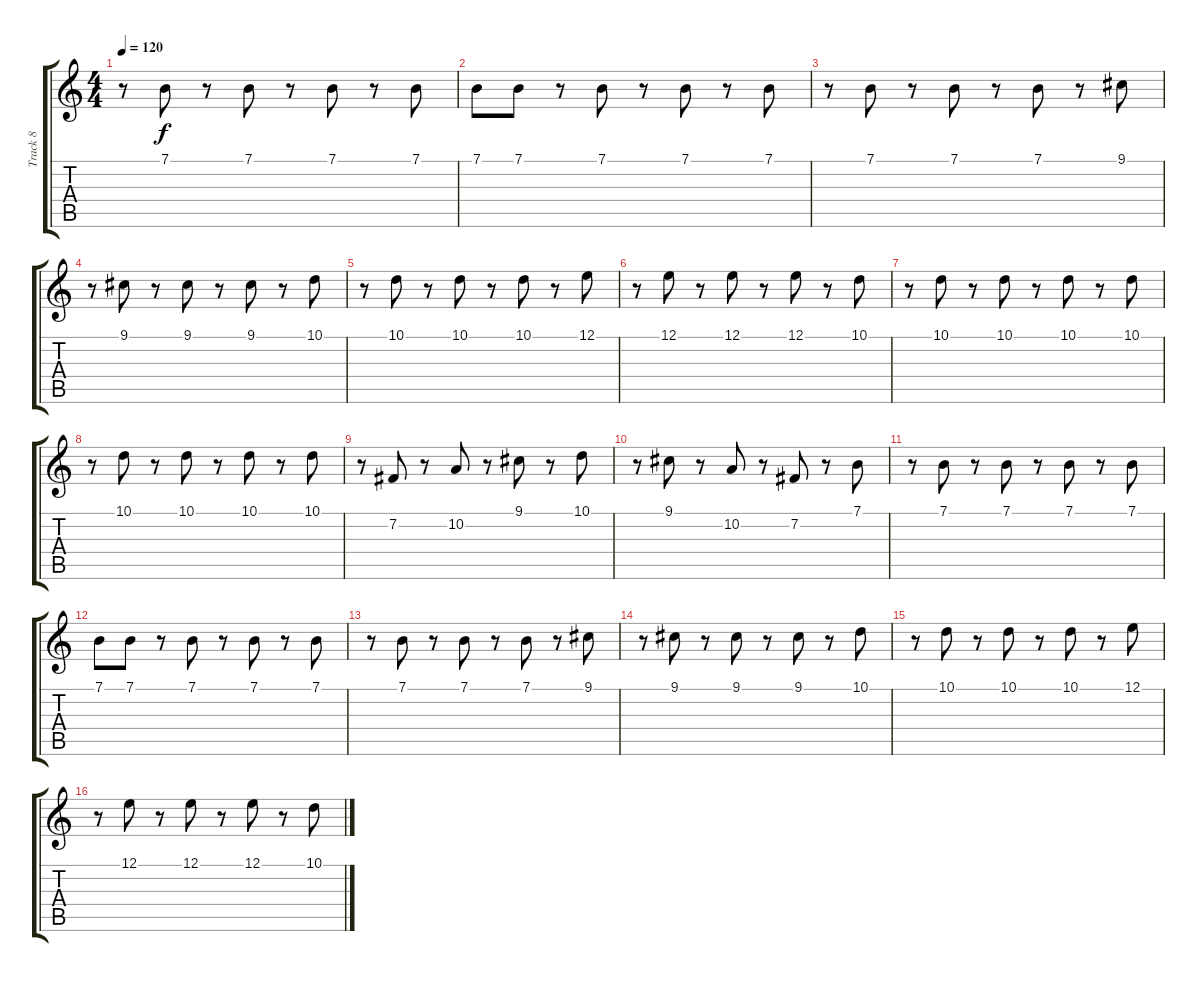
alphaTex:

\track ("Track 8" "Track 8") {instrument lead3calliope}
\staff {score tabs}
\tuning (E4 B3 G3 D3 A2 E2) {hide}
\ts (4 4)
\tempo 120
\clef g2
\ks c
r.8{dy f} 7.1.8 r.8 7.1.8 r.8 7.1.8 r.8 7.1.8 |
7.1.8 7.1.8 r.8 7.1.8 r.8 7.1.8 r.8 7.1.8 |
r.8 7.1.8 r.8 7.1.8 r.8 7.1.8 r.8 9.1.8 |
r.8 9.1.8 r.8 9.1.8 r.8 9.1.8 r.8 10.1.8 |
r.8 10.1.8 r.8 10.1.8 r.8 10.1.8 r.8 12.1.8 |
r.8 12.1.8 r.8 12.1.8 r.8 12.1.8 r.8 10.1.8 |
r.8 10.1.8 r.8 10.1.8 r.8 10.1.8 r.8 10.1.8 |
r.8 10.1.8 r.8 10.1.8 r.8 10.1.8 r.8 10.1.8 |
r.8 7.2.8 r.8 10.2.8 r.8 9.1.8 r.8 10.1.8 |
r.8 9.1.8 r.8 10.2.8 r.8 7.2.8 r.8 7.1.8 |
r.8 7.1.8 r.8 7.1.8 r.8 7.1.8 r.8 7.1.8 |
7.1.8 7.1.8 r.8 7.1.8 r.8 7.1.8 r.8 7.1.8 |
r.8 7.1.8 r.8 7.1.8 r.8 7.1.8 r.8 9.1.8 |
r.8 9.1.8 r.8 9.1.8 r.8 9.1.8 r.8 10.1.8 |
r.8 10.1.8 r.8 10.1.8 r.8 10.1.8 r.8 12.1.8 |
r.8 12.1.8 r.8 12.1.8 r.8 12.1.8 r.8 10.1.8
